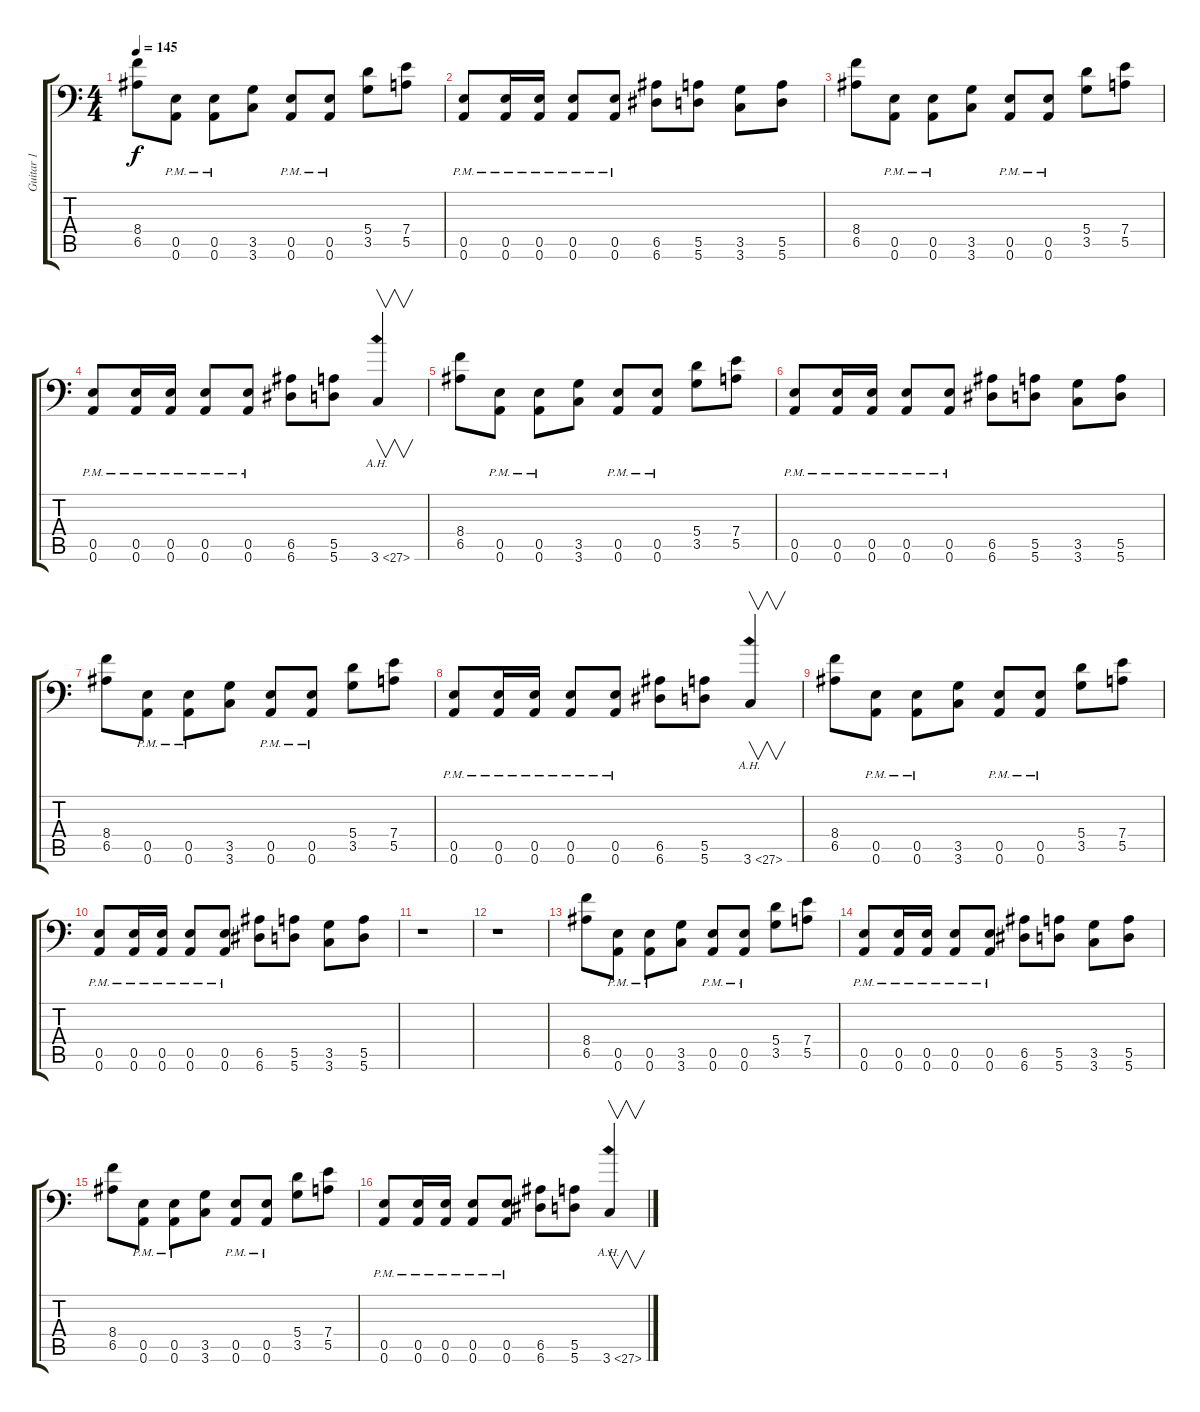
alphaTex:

\track ("Guitar 1" "Guitar 1") {instrument overdrivenguitar}
\staff {score tabs}
\tuning (B3 Gb3 D3 A2 E2 A1) {hide}
\ts (4 4)
\tempo 145
\clef f4
\ks c
(8.4 6.5).8{dy f} (0.5{pm} 0.6{pm}).8 (0.5{pm} 0.6{pm}).8 (3.5 3.6).8 (0.5{pm} 0.6{pm}).8 (0.5{pm} 0.6{pm}).8 (5.4 3.5).8 (7.4 5.5).8 |
(0.5{pm} 0.6{pm}).8 (0.5{pm} 0.6{pm}).16 (0.5{pm} 0.6{pm}).16 (0.5{pm} 0.6{pm}).8 (0.5{pm} 0.6{pm}).8 (6.5 6.6).8 (5.5 5.6).8 (3.5 3.6).8 (5.5 5.6).8 |
(8.4 6.5).8 (0.5{pm} 0.6{pm}).8 (0.5{pm} 0.6{pm}).8 (3.5 3.6).8 (0.5{pm} 0.6{pm}).8 (0.5{pm} 0.6{pm}).8 (5.4 3.5).8 (7.4 5.5).8 |
(0.5{pm} 0.6{pm}).8 (0.5{pm} 0.6{pm}).16 (0.5{pm} 0.6{pm}).16 (0.5{pm} 0.6{pm}).8 (0.5{pm} 0.6{pm}).8 (6.5 6.6).8 (5.5 5.6).8 3.6{ah 24}.4{v} |
(8.4 6.5).8 (0.5{pm} 0.6{pm}).8 (0.5{pm} 0.6{pm}).8 (3.5 3.6).8 (0.5{pm} 0.6{pm}).8 (0.5{pm} 0.6{pm}).8 (5.4 3.5).8 (7.4 5.5).8 |
(0.5{pm} 0.6{pm}).8 (0.5{pm} 0.6{pm}).16 (0.5{pm} 0.6{pm}).16 (0.5{pm} 0.6{pm}).8 (0.5{pm} 0.6{pm}).8 (6.5 6.6).8 (5.5 5.6).8 (3.5 3.6).8 (5.5 5.6).8 |
(8.4 6.5).8 (0.5{pm} 0.6{pm}).8 (0.5{pm} 0.6{pm}).8 (3.5 3.6).8 (0.5{pm} 0.6{pm}).8 (0.5{pm} 0.6{pm}).8 (5.4 3.5).8 (7.4 5.5).8 |
(0.5{pm} 0.6{pm}).8 (0.5{pm} 0.6{pm}).16 (0.5{pm} 0.6{pm}).16 (0.5{pm} 0.6{pm}).8 (0.5{pm} 0.6{pm}).8 (6.5 6.6).8 (5.5 5.6).8 3.6{ah 24}.4{v} |
(8.4 6.5).8 (0.5{pm} 0.6{pm}).8 (0.5{pm} 0.6{pm}).8 (3.5 3.6).8 (0.5{pm} 0.6{pm}).8 (0.5{pm} 0.6{pm}).8 (5.4 3.5).8 (7.4 5.5).8 |
(0.5{pm} 0.6{pm}).8 (0.5{pm} 0.6{pm}).16 (0.5{pm} 0.6{pm}).16 (0.5{pm} 0.6{pm}).8 (0.5{pm} 0.6{pm}).8 (6.5 6.6).8 (5.5 5.6).8 (3.5 3.6).8 (5.5 5.6).8 |
r.1 |
r.1 |
(8.4 6.5).8 (0.5{pm} 0.6{pm}).8 (0.5{pm} 0.6{pm}).8 (3.5 3.6).8 (0.5{pm} 0.6{pm}).8 (0.5{pm} 0.6{pm}).8 (5.4 3.5).8 (7.4 5.5).8 |
(0.5{pm} 0.6{pm}).8 (0.5{pm} 0.6{pm}).16 (0.5{pm} 0.6{pm}).16 (0.5{pm} 0.6{pm}).8 (0.5{pm} 0.6{pm}).8 (6.5 6.6).8 (5.5 5.6).8 (3.5 3.6).8 (5.5 5.6).8 |
(8.4 6.5).8 (0.5{pm} 0.6{pm}).8 (0.5{pm} 0.6{pm}).8 (3.5 3.6).8 (0.5{pm} 0.6{pm}).8 (0.5{pm} 0.6{pm}).8 (5.4 3.5).8 (7.4 5.5).8 |
(0.5{pm} 0.6{pm}).8 (0.5{pm} 0.6{pm}).16 (0.5{pm} 0.6{pm}).16 (0.5{pm} 0.6{pm}).8 (0.5{pm} 0.6{pm}).8 (6.5 6.6).8 (5.5 5.6).8 3.6{ah 24}.4{v}
